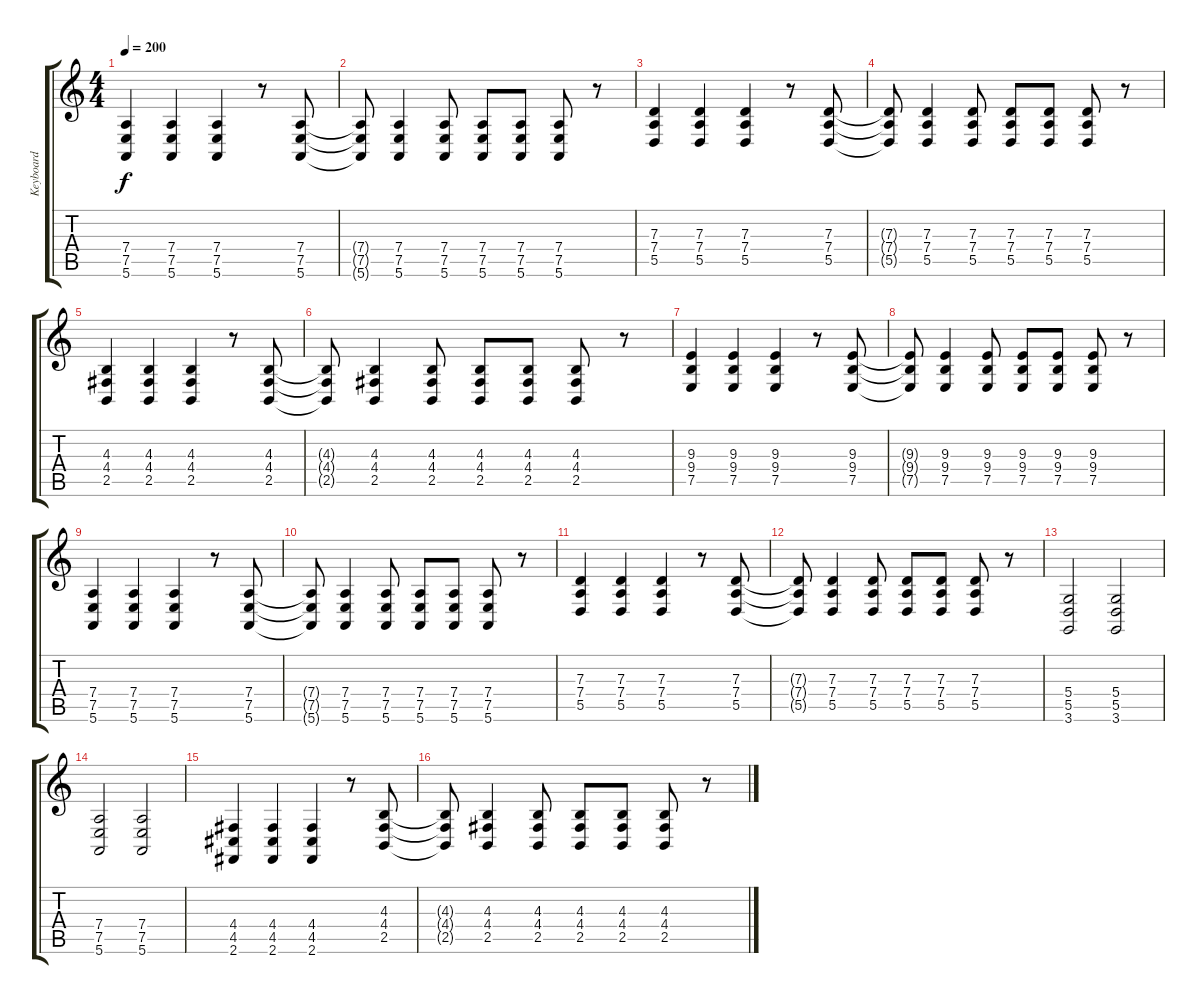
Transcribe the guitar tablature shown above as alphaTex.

\track ("Keyboard" "Keyboard") {instrument acousticgrandpiano}
\staff {score tabs}
\tuning (E4 B3 G3 D3 A2 E2) {hide}
\ts (4 4)
\tempo 200
\clef g2
\ks c
(7.4 7.5 5.6).4{dy f} (7.4 7.5 5.6).4 (7.4 7.5 5.6).4 r.8 (7.4 7.5 5.6).8 |
(7.4{t} 7.5{t} 5.6{t}).8 (7.4 7.5 5.6).4 (7.4 7.5 5.6).8 (7.4 7.5 5.6).8 (7.4 7.5 5.6).8 (7.4 7.5 5.6).8 r.8 |
(7.3 7.4 5.5).4 (7.3 7.4 5.5).4 (7.3 7.4 5.5).4 r.8 (7.3 7.4 5.5).8 |
(7.3{t} 7.4{t} 5.5{t}).8 (7.3 7.4 5.5).4 (7.3 7.4 5.5).8 (7.3 7.4 5.5).8 (7.3 7.4 5.5).8 (7.3 7.4 5.5).8 r.8 |
(4.3 4.4 2.5).4 (4.3 4.4 2.5).4 (4.3 4.4 2.5).4 r.8 (4.3 4.4 2.5).8 |
(4.3{t} 4.4{t} 2.5{t}).8 (4.3 4.4 2.5).4 (4.3 4.4 2.5).8 (4.3 4.4 2.5).8 (4.3 4.4 2.5).8 (4.3 4.4 2.5).8 r.8 |
(9.3 9.4 7.5).4 (9.3 9.4 7.5).4 (9.3 9.4 7.5).4 r.8 (9.3 9.4 7.5).8 |
(9.3{t} 9.4{t} 7.5{t}).8 (9.3 9.4 7.5).4 (9.3 9.4 7.5).8 (9.3 9.4 7.5).8 (9.3 9.4 7.5).8 (9.3 9.4 7.5).8 r.8 |
(7.4 7.5 5.6).4 (7.4 7.5 5.6).4 (7.4 7.5 5.6).4 r.8 (7.4 7.5 5.6).8 |
(7.4{t} 7.5{t} 5.6{t}).8 (7.4 7.5 5.6).4 (7.4 7.5 5.6).8 (7.4 7.5 5.6).8 (7.4 7.5 5.6).8 (7.4 7.5 5.6).8 r.8 |
(7.3 7.4 5.5).4 (7.3 7.4 5.5).4 (7.3 7.4 5.5).4 r.8 (7.3 7.4 5.5).8 |
(7.3{t} 7.4{t} 5.5{t}).8 (7.3 7.4 5.5).4 (7.3 7.4 5.5).8 (7.3 7.4 5.5).8 (7.3 7.4 5.5).8 (7.3 7.4 5.5).8 r.8 |
(5.4 5.5 3.6).2 (5.4 5.5 3.6).2 |
(7.4 7.5 5.6).2 (7.4 7.5 5.6).2 |
(4.4 4.5 2.6).4 (4.4 4.5 2.6).4 (4.4 4.5 2.6).4 r.8 (4.3 4.4 2.5).8 |
(4.3{t} 4.4{t} 2.5{t}).8 (4.3 4.4 2.5).4 (4.3 4.4 2.5).8 (4.3 4.4 2.5).8 (4.3 4.4 2.5).8 (4.3 4.4 2.5).8 r.8
